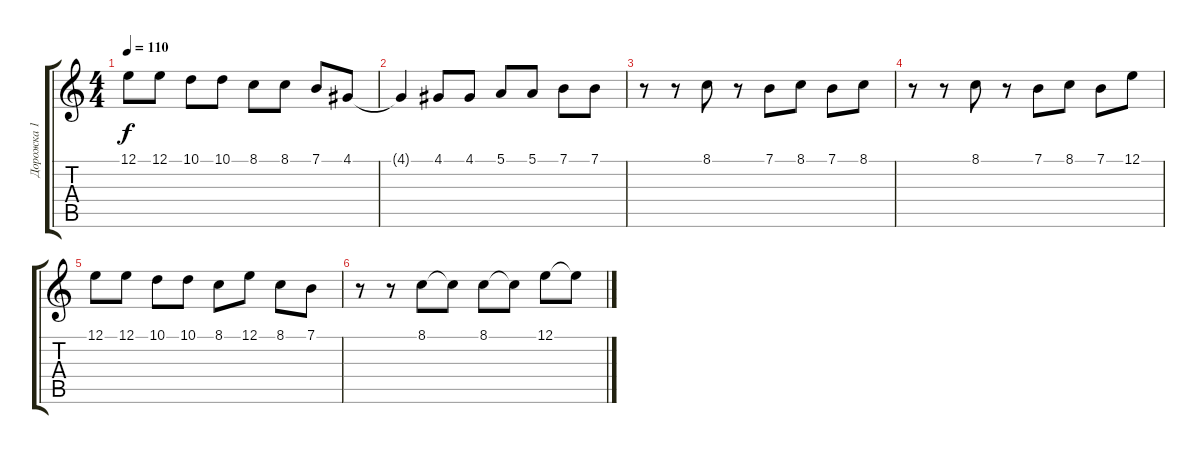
\track ("Дорожка 1" "Дорожка 1") {instrument acousticgrandpiano}
\staff {score tabs}
\tuning (E4 B3 G3 D3 A2 E2) {hide}
\ts (4 4)
\tempo 110
\clef g2
\ks c
12.1.8{dy f} 12.1.8 10.1.8 10.1.8 8.1.8 8.1.8 7.1.8 4.1.8 |
4.1{t}.4 4.1.8 4.1.8 5.1.8 5.1.8 7.1.8 7.1.8 |
r.8 r.8 8.1.8 r.8 7.1.8 8.1.8 7.1.8 8.1.8 |
r.8 r.8 8.1.8 r.8 7.1.8 8.1.8 7.1.8 12.1.8 |
12.1.8 12.1.8 10.1.8 10.1.8 8.1.8 12.1.8 8.1.8 7.1.8 |
r.8 r.8 8.1.8 8.1{t}.8 8.1.8 8.1{t}.8 12.1.8 12.1{t}.8
